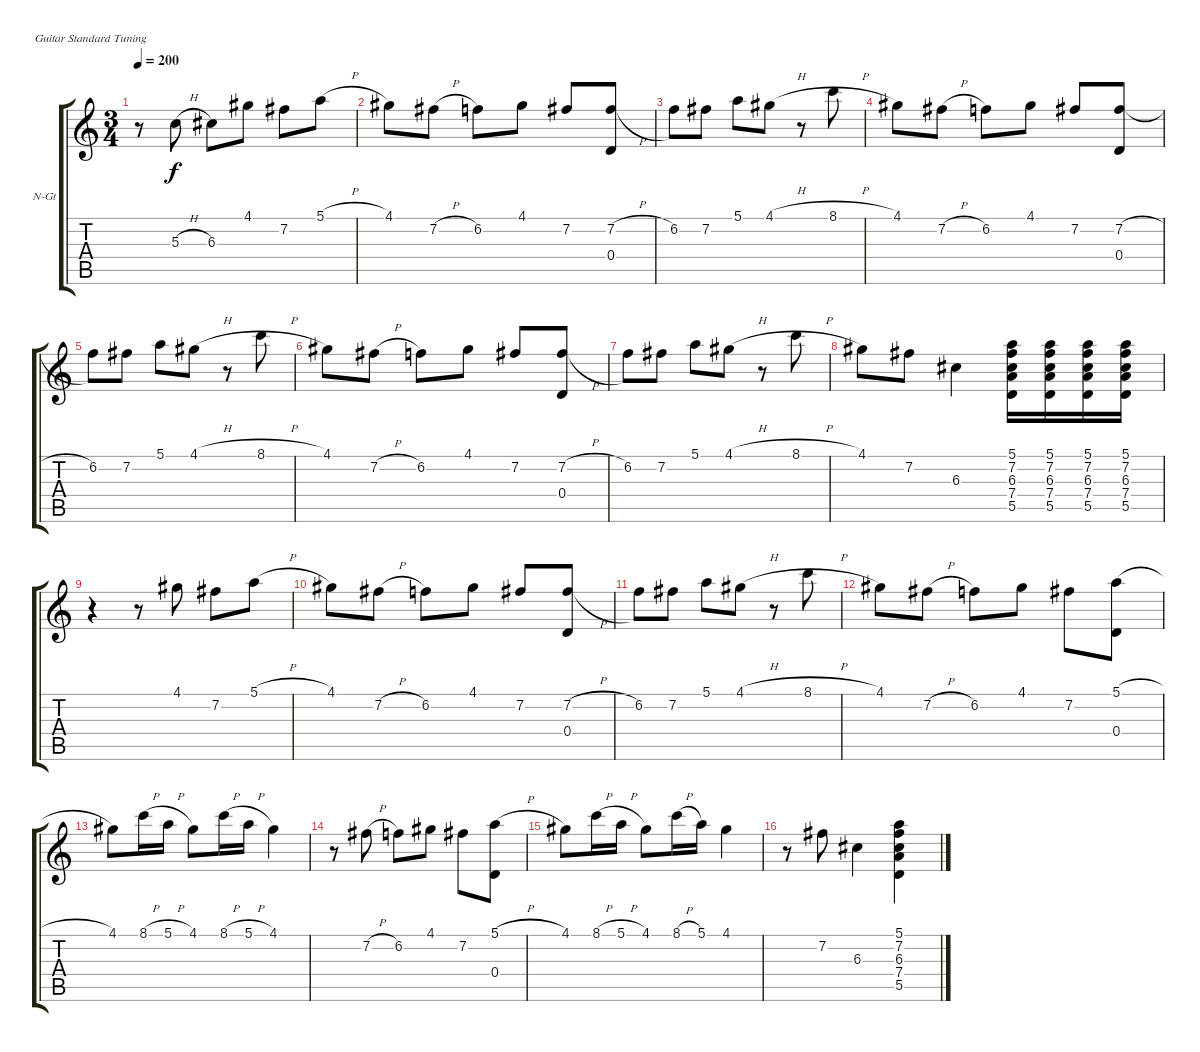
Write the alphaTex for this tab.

\bracketExtendMode groupsimilarinstruments
\firstSystemTrackNameOrientation horizontal
\otherSystemsTrackNameOrientation horizontal
\track ("Piste 1" "N-Gt") {instrument acousticguitarnylon}
\staff {score tabs}
\tuning (E4 B3 G3 D3 A2 E2)
\ts (3 4)
\tempo 200
\clef g2
\ks c
r.8{dy f} 5.3{h}.8 6.3.8 4.1.8 7.2.8 5.1{h}.8 |
4.1.8 7.2{h}.8 6.2.8 4.1.8 7.2.8 (7.2{h} 0.4).8 |
6.2.8 7.2.8 5.1.8 4.1{h}.8 r.8 8.1{h}.8 |
4.1.8 7.2{h}.8 6.2.8 4.1.8 7.2.8 (7.2{h} 0.4).8 |
6.2.8 7.2.8 5.1.8 4.1{h}.8 r.8 8.1{h}.8 |
4.1.8 7.2{h}.8 6.2.8 4.1.8 7.2.8 (7.2{h} 0.4).8 |
6.2.8 7.2.8 5.1.8 4.1{h}.8 r.8 8.1{h}.8 |
4.1.8 7.2.8 6.3.4 (5.1 7.2 6.3 7.4 5.5).16 (5.1 7.2 6.3 7.4 5.5).16 (5.1 7.2 6.3 7.4 5.5).16 (5.1 7.2 6.3 7.4 5.5).16 |
r.4 r.8 4.1.8 7.2.8 5.1{h}.8 |
4.1.8 7.2{h}.8 6.2.8 4.1.8 7.2.8 (7.2{h} 0.4).8 |
6.2.8 7.2.8 5.1.8 4.1{h}.8 r.8 8.1{h}.8 |
4.1.8 7.2{h}.8 6.2.8 4.1.8 7.2.8 (5.1{h} 0.4).8 |
4.1.8 8.1{h}.16 5.1{h}.16 4.1.8 8.1{h}.16 5.1{h}.16 4.1.4 |
r.8 7.2{h}.8 6.2.8 4.1.8 7.2.8 (5.1{h} 0.4).8 |
4.1.8 8.1{h}.16 5.1{h}.16 4.1.8 8.1{h}.16 5.1.16 4.1.4 |
r.8 7.2.8 6.3.4 (5.1 7.2 6.3 7.4 5.5).4
